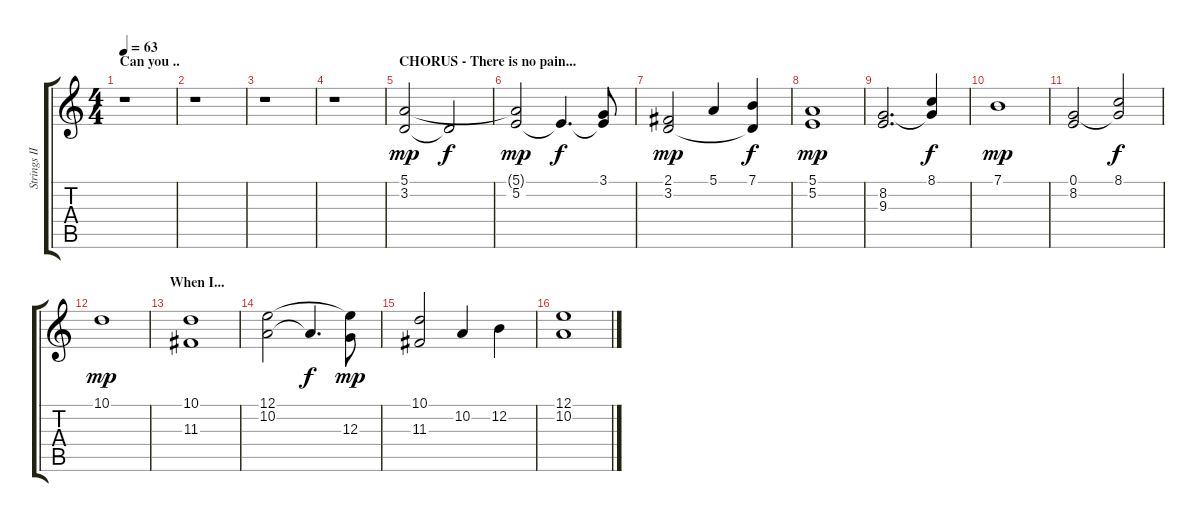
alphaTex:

\track ("Strings II (NY Orchestra)" "Strings II") {instrument stringensemble1}
\staff {score tabs}
\tuning (E4 B3 G3 D3 A2 E2) {hide}
\ts (4 4)
\section ("" "Can you ..")
\tempo 63
\clef g2
\ks c
r.1{dy mp} |
r.1 |
r.1 |
r.1 |
\section ("" "CHORUS - There is no pain...")
(5.1 3.2).2 3.2{t}.2{dy f} |
(5.1{t} 5.2).2{dy mp} 5.2{t}.4{d dy f} (3.1 5.2{t}).8 |
(2.1 3.2).2{dy mp} 5.1.4 (7.1 3.2{t}).4{dy f} |
(5.1 5.2).1{dy mp} |
(8.2 9.3).2{d} (8.1 8.2{t}).4{dy f} |
7.1.1{dy mp} |
(0.1 8.2).2 (8.1 8.2{t}).2{dy f} |
10.1.1{dy mp} |
\section ("" "When I...")
(10.1 11.3).1 |
(12.1 10.2).2 10.2{t}.4{d dy f} (12.1{t} 12.3).8{dy mp} |
(10.1 11.3).2 10.2.4 12.2.4 |
(12.1 10.2).1
